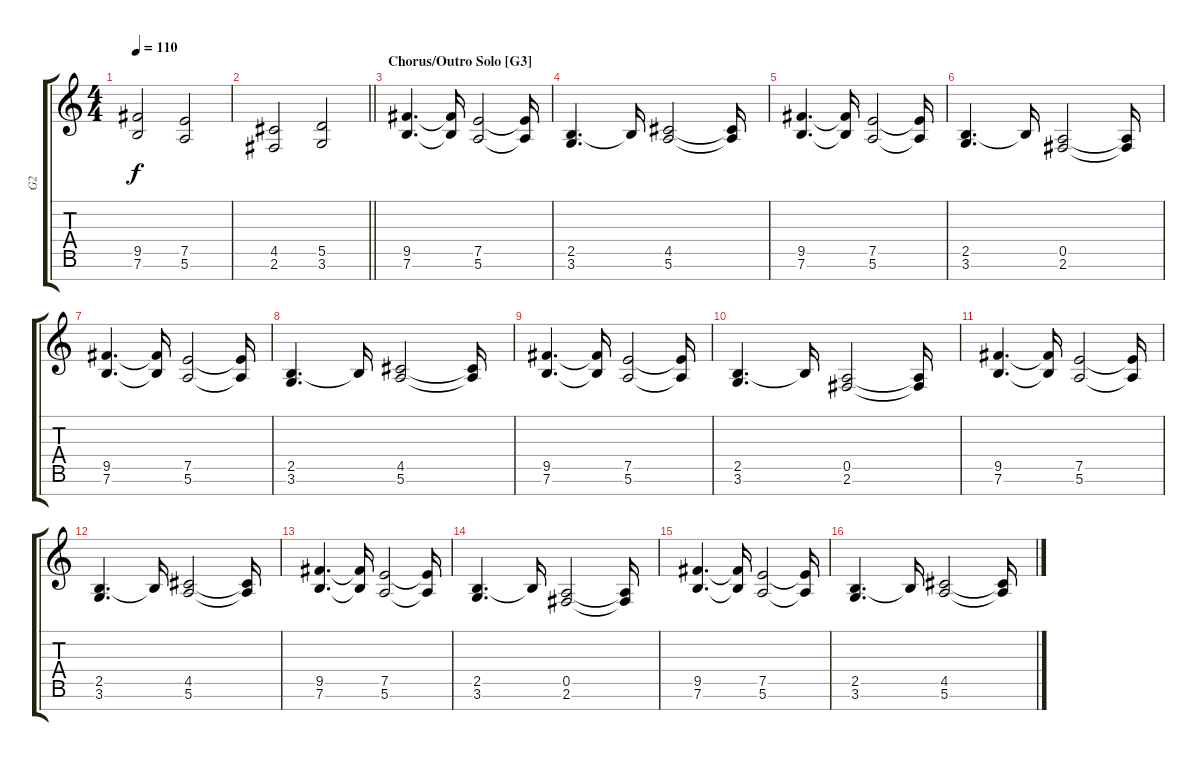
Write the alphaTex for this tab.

\track ("G2" "G2") {instrument distortionguitar}
\staff {score tabs}
\tuning (E4 B3 G3 D3 A2 E2 B1) {hide}
\ts (4 4)
\tempo 110
\clef g2
\ks c
(9.5 7.6).2{dy f} (7.5 5.6).2 |
\barLineRight lightlight
(4.5 2.6).2 (5.5 3.6).2 |
\section ("" "Chorus/Outro Solo [G3]")
(9.5 7.6).4{d} (9.5{t} 7.6{t}).16 (7.5 5.6).2 (7.5{t} 5.6{t}).16 |
(2.5 3.6).4{d} 2.5{t}.16 (4.5 5.6).2 (4.5{t} 5.6{t}).16 |
(9.5 7.6).4{d} (9.5{t} 7.6{t}).16 (7.5 5.6).2 (7.5{t} 5.6{t}).16 |
(2.5 3.6).4{d} 2.5{t}.16 (0.5 2.6).2 (0.5{t} 2.6{t}).16 |
(9.5 7.6).4{d} (9.5{t} 7.6{t}).16 (7.5 5.6).2 (7.5{t} 5.6{t}).16 |
(2.5 3.6).4{d} 2.5{t}.16 (4.5 5.6).2 (4.5{t} 5.6{t}).16 |
(9.5 7.6).4{d} (9.5{t} 7.6{t}).16 (7.5 5.6).2 (7.5{t} 5.6{t}).16 |
(2.5 3.6).4{d} 2.5{t}.16 (0.5 2.6).2 (0.5{t} 2.6{t}).16 |
(9.5 7.6).4{d} (9.5{t} 7.6{t}).16 (7.5 5.6).2 (7.5{t} 5.6{t}).16 |
(2.5 3.6).4{d} 2.5{t}.16 (4.5 5.6).2 (4.5{t} 5.6{t}).16 |
(9.5 7.6).4{d} (9.5{t} 7.6{t}).16 (7.5 5.6).2 (7.5{t} 5.6{t}).16 |
(2.5 3.6).4{d} 2.5{t}.16 (0.5 2.6).2 (0.5{t} 2.6{t}).16 |
(9.5 7.6).4{d} (9.5{t} 7.6{t}).16 (7.5 5.6).2 (7.5{t} 5.6{t}).16 |
(2.5 3.6).4{d} 2.5{t}.16 (4.5 5.6).2 (4.5{t} 5.6{t}).16
